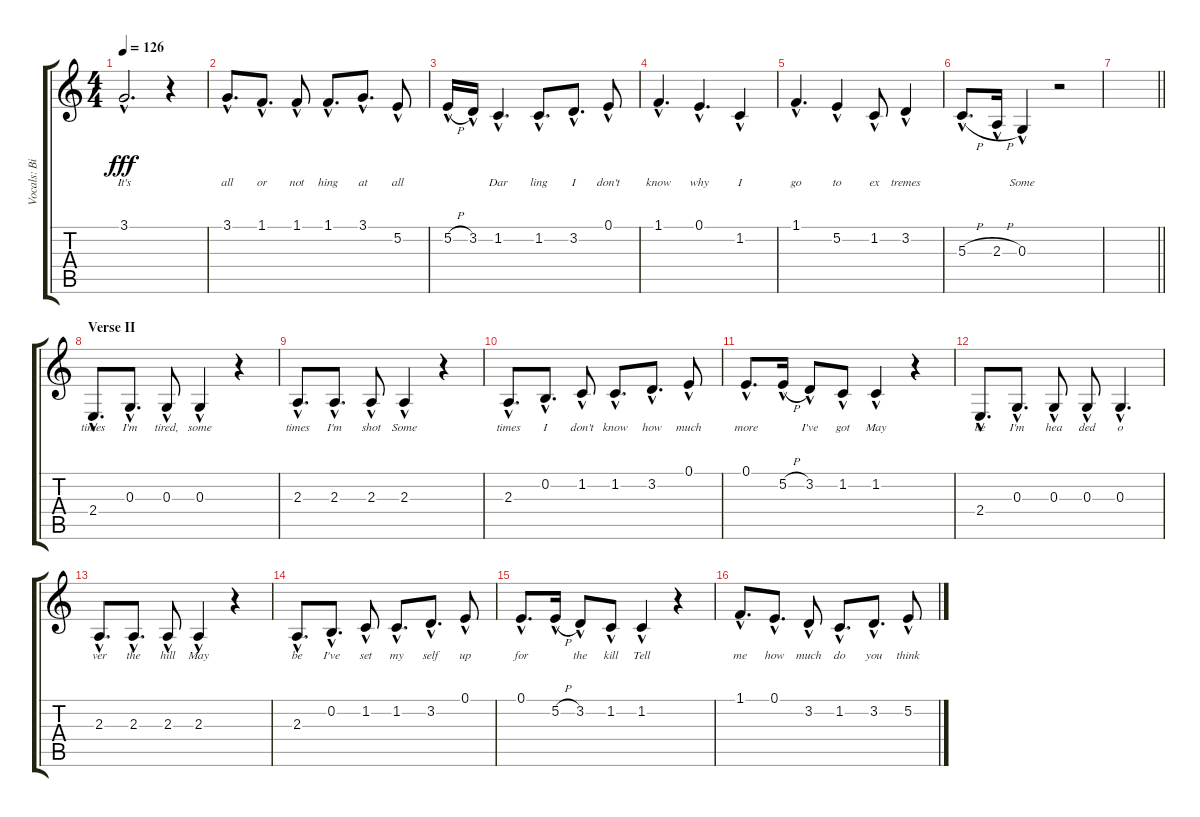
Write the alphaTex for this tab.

\track ("Vocals: Billy" "Vocals: Bi") {instrument lead2sawtooth}
\staff {score tabs}
\tuning (E4 B3 G3 D3 A2 E2) {hide}
\ts (4 4)
\tempo 126
\clef g2
\ks c
3.1{hac}.2{d lyrics (0 "It's") lyrics (1 "") lyrics (2 "") lyrics (3 "") lyrics (4 "") dy fff} r.4 |
3.1{hac}.8{d lyrics (0 "all") lyrics (1 "") lyrics (2 "") lyrics (3 "") lyrics (4 "")} 1.1{hac}.8{d lyrics (0 "or") lyrics (1 "") lyrics (2 "") lyrics (3 "") lyrics (4 "")} 1.1{hac}.8{lyrics (0 "not") lyrics (1 "") lyrics (2 "") lyrics (3 "") lyrics (4 "")} 1.1{hac}.8{d lyrics (0 "hing") lyrics (1 "") lyrics (2 "") lyrics (3 "") lyrics (4 "")} 3.1{hac}.8{d lyrics (0 "at") lyrics (1 "") lyrics (2 "") lyrics (3 "") lyrics (4 "")} 5.2{hac}.8{lyrics (0 "all") lyrics (1 "") lyrics (2 "") lyrics (3 "") lyrics (4 "")} |
5.2{h hac}.16{lyrics (0 "") lyrics (1 "") lyrics (2 "") lyrics (3 "") lyrics (4 "")} 3.2{hac}.16{lyrics (0 "") lyrics (1 "") lyrics (2 "") lyrics (3 "") lyrics (4 "")} 1.2{hac}.4{d lyrics (0 "Dar") lyrics (1 "") lyrics (2 "") lyrics (3 "") lyrics (4 "")} 1.2{hac}.8{d lyrics (0 "ling") lyrics (1 "") lyrics (2 "") lyrics (3 "") lyrics (4 "")} 3.2{hac}.8{d lyrics (0 "I") lyrics (1 "") lyrics (2 "") lyrics (3 "") lyrics (4 "")} 0.1{hac}.8{lyrics (0 "don't") lyrics (1 "") lyrics (2 "") lyrics (3 "") lyrics (4 "")} |
1.1{hac}.4{d lyrics (0 "know") lyrics (1 "") lyrics (2 "") lyrics (3 "") lyrics (4 "")} 0.1{hac}.4{d lyrics (0 "why") lyrics (1 "") lyrics (2 "") lyrics (3 "") lyrics (4 "")} 1.2{hac}.4{lyrics (0 "I") lyrics (1 "") lyrics (2 "") lyrics (3 "") lyrics (4 "")} |
1.1{hac}.4{d lyrics (0 "go") lyrics (1 "") lyrics (2 "") lyrics (3 "") lyrics (4 "")} 5.2{hac}.4{lyrics (0 "to") lyrics (1 "") lyrics (2 "") lyrics (3 "") lyrics (4 "")} 1.2{hac}.8{lyrics (0 "ex") lyrics (1 "") lyrics (2 "") lyrics (3 "") lyrics (4 "")} 3.2{hac}.4{lyrics (0 "tremes") lyrics (1 "") lyrics (2 "") lyrics (3 "") lyrics (4 "")} |
5.3{h hac}.8{d lyrics (0 "") lyrics (1 "") lyrics (2 "") lyrics (3 "") lyrics (4 "")} 2.3{h hac}.16{lyrics (0 "") lyrics (1 "") lyrics (2 "") lyrics (3 "") lyrics (4 "")} 0.3{hac}.4{lyrics (0 "Some") lyrics (1 "") lyrics (2 "") lyrics (3 "") lyrics (4 "")} r.2 |
\barLineRight lightlight
|
\section ("" "Verse II")
2.4{hac}.8{d lyrics (0 "times") lyrics (1 "") lyrics (2 "") lyrics (3 "") lyrics (4 "")} 0.3{hac}.8{d lyrics (0 "I'm") lyrics (1 "") lyrics (2 "") lyrics (3 "") lyrics (4 "")} 0.3{hac}.8{lyrics (0 "tired,") lyrics (1 "") lyrics (2 "") lyrics (3 "") lyrics (4 "")} 0.3{hac}.4{lyrics (0 "some") lyrics (1 "") lyrics (2 "") lyrics (3 "") lyrics (4 "")} r.4 |
2.3{hac}.8{d lyrics (0 "times") lyrics (1 "") lyrics (2 "") lyrics (3 "") lyrics (4 "")} 2.3{hac}.8{d lyrics (0 "I'm") lyrics (1 "") lyrics (2 "") lyrics (3 "") lyrics (4 "")} 2.3{hac}.8{lyrics (0 "shot") lyrics (1 "") lyrics (2 "") lyrics (3 "") lyrics (4 "")} 2.3{hac}.4{lyrics (0 "Some") lyrics (1 "") lyrics (2 "") lyrics (3 "") lyrics (4 "")} r.4 |
2.3{hac}.8{d lyrics (0 "times") lyrics (1 "") lyrics (2 "") lyrics (3 "") lyrics (4 "")} 0.2{hac}.8{d lyrics (0 "I") lyrics (1 "") lyrics (2 "") lyrics (3 "") lyrics (4 "")} 1.2{hac}.8{lyrics (0 "don't") lyrics (1 "") lyrics (2 "") lyrics (3 "") lyrics (4 "")} 1.2{hac}.8{d lyrics (0 "know") lyrics (1 "") lyrics (2 "") lyrics (3 "") lyrics (4 "")} 3.2{hac}.8{d lyrics (0 "how") lyrics (1 "") lyrics (2 "") lyrics (3 "") lyrics (4 "")} 0.1{hac}.8{lyrics (0 "much") lyrics (1 "") lyrics (2 "") lyrics (3 "") lyrics (4 "")} |
0.1{hac}.8{d lyrics (0 "more") lyrics (1 "") lyrics (2 "") lyrics (3 "") lyrics (4 "")} 5.2{h hac}.16{lyrics (0 "") lyrics (1 "") lyrics (2 "") lyrics (3 "") lyrics (4 "")} 3.2{hac}.8{lyrics (0 "I've") lyrics (1 "") lyrics (2 "") lyrics (3 "") lyrics (4 "")} 1.2{hac}.8{lyrics (0 "got") lyrics (1 "") lyrics (2 "") lyrics (3 "") lyrics (4 "")} 1.2{hac}.4{lyrics (0 "May") lyrics (1 "") lyrics (2 "") lyrics (3 "") lyrics (4 "")} r.4 |
2.4{hac}.8{d lyrics (0 "be") lyrics (1 "") lyrics (2 "") lyrics (3 "") lyrics (4 "")} 0.3{hac}.8{d lyrics (0 "I'm") lyrics (1 "") lyrics (2 "") lyrics (3 "") lyrics (4 "")} 0.3{hac}.8{lyrics (0 "hea") lyrics (1 "") lyrics (2 "") lyrics (3 "") lyrics (4 "")} 0.3{hac}.8{lyrics (0 "ded") lyrics (1 "") lyrics (2 "") lyrics (3 "") lyrics (4 "")} 0.3{hac}.4{d lyrics (0 "o") lyrics (1 "") lyrics (2 "") lyrics (3 "") lyrics (4 "")} |
2.3{hac}.8{d lyrics (0 "ver") lyrics (1 "") lyrics (2 "") lyrics (3 "") lyrics (4 "")} 2.3{hac}.8{d lyrics (0 "the") lyrics (1 "") lyrics (2 "") lyrics (3 "") lyrics (4 "")} 2.3{hac}.8{lyrics (0 "hill") lyrics (1 "") lyrics (2 "") lyrics (3 "") lyrics (4 "")} 2.3{hac}.4{lyrics (0 "May") lyrics (1 "") lyrics (2 "") lyrics (3 "") lyrics (4 "")} r.4 |
2.3{hac}.8{d lyrics (0 "be") lyrics (1 "") lyrics (2 "") lyrics (3 "") lyrics (4 "")} 0.2{hac}.8{d lyrics (0 "I've") lyrics (1 "") lyrics (2 "") lyrics (3 "") lyrics (4 "")} 1.2{hac}.8{lyrics (0 "set") lyrics (1 "") lyrics (2 "") lyrics (3 "") lyrics (4 "")} 1.2{hac}.8{d lyrics (0 "my") lyrics (1 "") lyrics (2 "") lyrics (3 "") lyrics (4 "")} 3.2{hac}.8{d lyrics (0 "self") lyrics (1 "") lyrics (2 "") lyrics (3 "") lyrics (4 "")} 0.1{hac}.8{lyrics (0 "up") lyrics (1 "") lyrics (2 "") lyrics (3 "") lyrics (4 "")} |
0.1{hac}.8{d lyrics (0 "for") lyrics (1 "") lyrics (2 "") lyrics (3 "") lyrics (4 "")} 5.2{h hac}.16{lyrics (0 "") lyrics (1 "") lyrics (2 "") lyrics (3 "") lyrics (4 "")} 3.2{hac}.8{lyrics (0 "the") lyrics (1 "") lyrics (2 "") lyrics (3 "") lyrics (4 "")} 1.2{hac}.8{lyrics (0 "kill") lyrics (1 "") lyrics (2 "") lyrics (3 "") lyrics (4 "")} 1.2{hac}.4{lyrics (0 "Tell") lyrics (1 "") lyrics (2 "") lyrics (3 "") lyrics (4 "")} r.4 |
1.1{hac}.8{d lyrics (0 "me") lyrics (1 "") lyrics (2 "") lyrics (3 "") lyrics (4 "")} 0.1{hac}.8{d lyrics (0 "how") lyrics (1 "") lyrics (2 "") lyrics (3 "") lyrics (4 "")} 3.2{hac}.8{lyrics (0 "much") lyrics (1 "") lyrics (2 "") lyrics (3 "") lyrics (4 "")} 1.2{hac}.8{d lyrics (0 "do") lyrics (1 "") lyrics (2 "") lyrics (3 "") lyrics (4 "")} 3.2{hac}.8{d lyrics (0 "you") lyrics (1 "") lyrics (2 "") lyrics (3 "") lyrics (4 "")} 5.2{hac}.8{lyrics (0 "think") lyrics (1 "") lyrics (2 "") lyrics (3 "") lyrics (4 "")}
